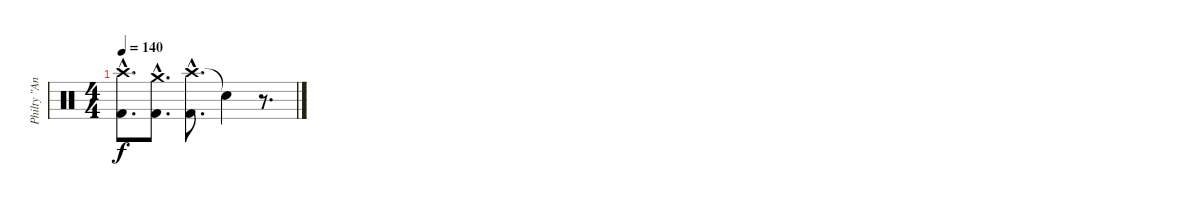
\track ("Philty \"Animal\" Taylor (Drums)" "Philty \"An") {instrument percussion}
\staff {score}
\articulation defaults
\ts (4 4)
\tempo 140
\clef neutral
\ks c
("Crash high (hit)"{hac} "Kick (hit) 2"{hac}).8{d dy f} ("Crash medium (hit)"{hac} "Kick (hit) 2"{hac}).8{d} ("Crash high (hit)"{hac} "Kick (hit) 2"{hac}).8{d} "Snare (hit)"{t}.4 r.8{d}
